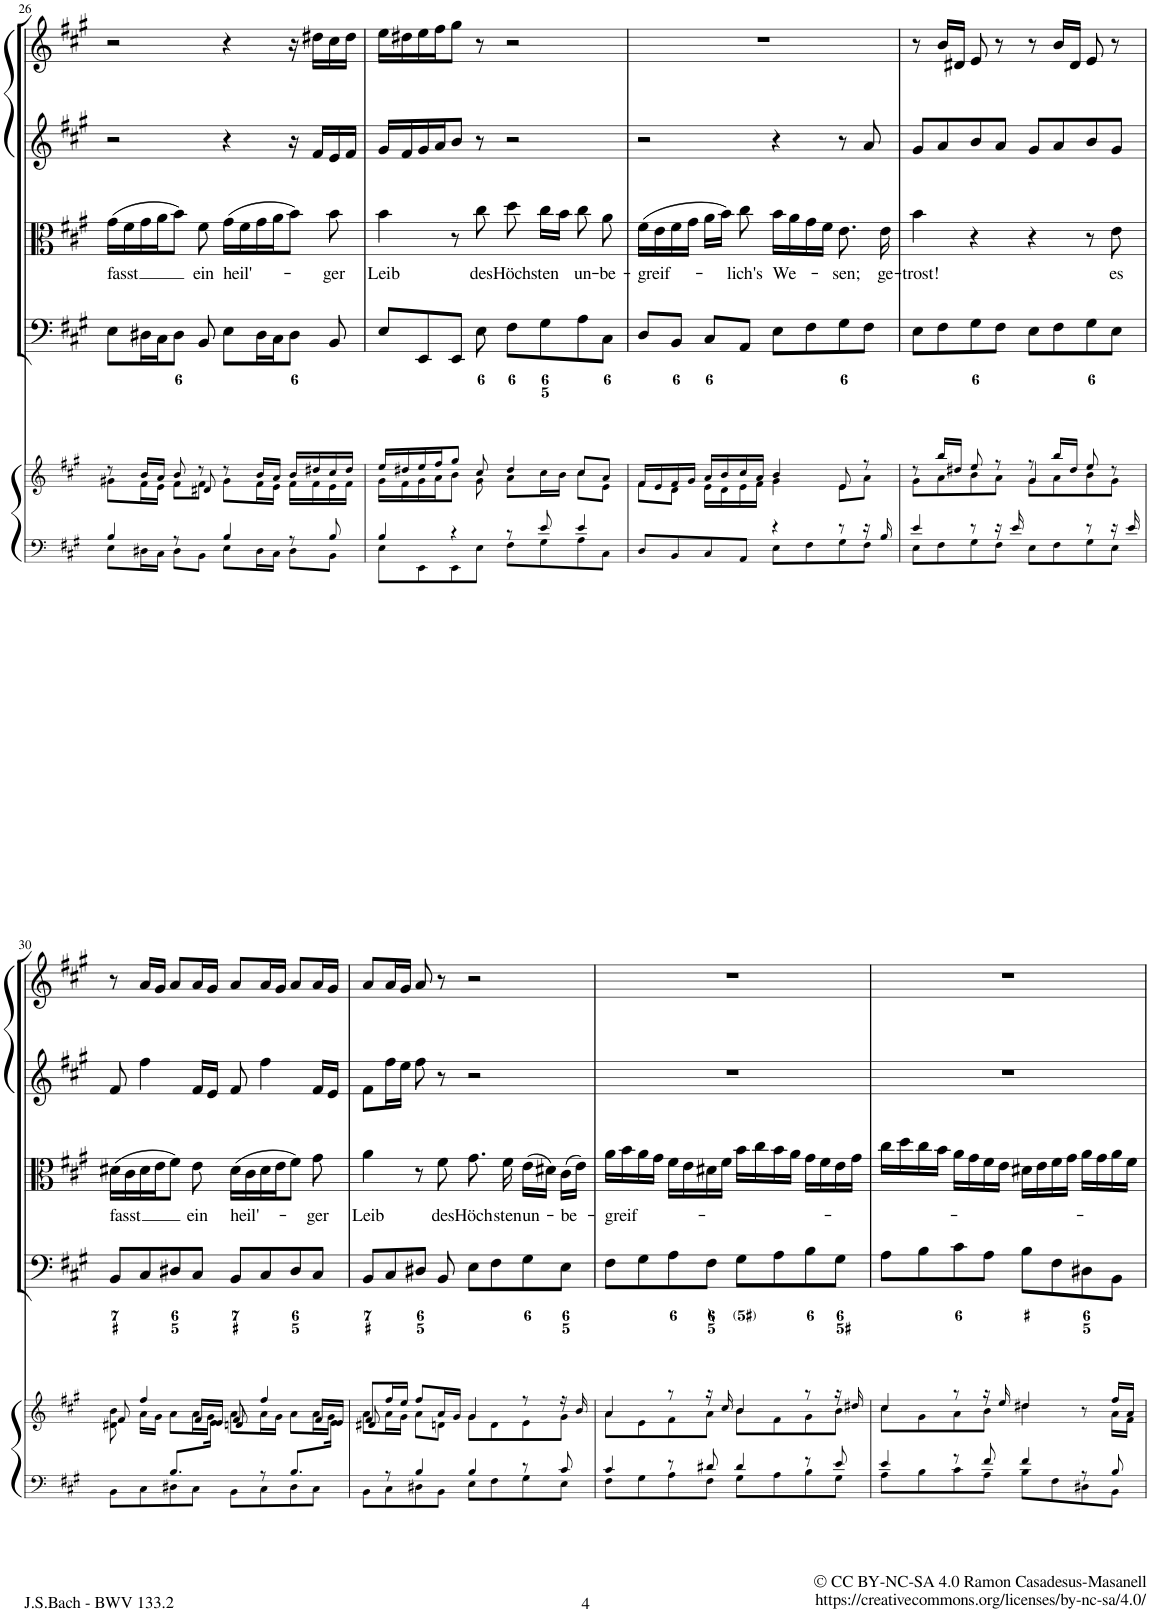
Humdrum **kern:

**kern	**kern	**kern	**kern	**text	**kern	**kern
*part5	*part5	*part4	*part3	*part3	*part2	*part1
*staff6	*staff5	*staff4	*staff3	*staff3	*staff2	*staff1
*I"Piano reduction	*	*I"Continuo	*I"Alto	*	*I"Oboe d'amore II	*I"Oboe d'amore I
*I'Pno	*	*	*	*	*I'Ob	*I'Ob
!!LO:PB:g=z
*clefF4	*clefG2	*clefF4	*clefC3	*	*clefG2	*clefG2
*k[f#c#g#]	*k[f#c#g#]	*k[f#c#g#]	*k[f#c#g#]	*	*k[f#c#g#]	*k[f#c#g#]
*M2/2	*M2/2	*M2/2	*M2/2	*	*M2/2	*M2/2
*met(c|)	*met(c|)	*met(c|)	*met(c|)	*	*met(c|)	*met(c|)
=26	=26	=26	=26	=26	=26	=26
*^	*^	*	*	*	*	*
*	*	*	*^	*	*	*	*	*
!	!	!	!	!	!	!	!LO:LY:b	!	!
4B/	8E\L	8r	8g#X\L	4.ryy	8E\L	(16g#\LL	fasst	2r	2r
.	.	.	.	.	.	16f#\	.	.	.
.	16D#X\L	16b/LL	16f#\L	.	16D#X\L	16g#\	.	.	.
.	16C#\JJ	16a/JJ	16e\JJ	.	16C#\J	16a\J	.	.	.
8r	8D#\L	8b/	8f#\L	.	8D#\J	8b\J)	.	.	.
!	!	!	!	!	!	!	!LO:LY:b	!	!
8ryy	8BB\J	8r	8f#\J	8d#X/	8BB/	8f#\	ein	.	.
!	!	!	!	!	!	!	!LO:LY:b	!	!
4B/	8E\L	8r	8g#\L	2ryy	8E\L	(16g#\LL	heil'-	4r	4r
.	.	.	.	.	.	16f#\	.	.	.
.	16D#\L	16b/LL	16f#\L	.	16D#\L	16g#\	.	.	.
.	16C#\JJ	16a/JJ	16e\JJ	.	16C#\J	16a\J	.	.	.
8r	8D#\L	16b/LL	16f#\LL	.	8D#\J	8b\J)	.	16r	16r
.	.	16dd#X/	16f#\	.	.	.	.	16f#/LL	16dd#X\LL
!	!	!	!	!	!	!	!LO:LY:b	!	!
8B/	8BB\J	16cc#/	16e\	.	8BB/	8b\	-ger	16e/	16cc#\
.	.	16dd#/JJ	16f#\JJ	.	.	.	.	16f#/JJ	16dd#\JJ
*	*	*	*v	*v	*	*	*	*	*
=27	=27	=27	=27	=27	=27	=27	=27	=27
!	!	!	!	!	!	!LO:LY:b	!	!
4B/	8E\L	16ee/LL	16g#\LL	8E/L	4b\	Leib	16g#/LL	16ee\LL
.	.	16dd#X/	16f#\	.	.	.	16f#/	16dd#X\
.	8EE\	16ee/	16g#\	8EE/	.	.	16g#/	16ee\
.	.	16ff#/J	16a\J	.	.	.	16a/J	16ff#\J
4r	8EE\	8gg#/J	8b\J	8EE/J	8r	.	8b/J	8gg#\J
!	!	!	!	!	!	!LO:LY:b	!	!
.	8E\J	8cc#/	8g#\	8E\	8cc#\	des	8r	8r
!	!	!	!	!	!	!LO:LY:b	!	!
8r	8F#\L	4dd#/	8a\L	8F#\L	8dd\	Höch-	2r	2r
!	!	!	!	!	!	!LO:LY:b	!	!
8e/	8G#\	.	16cc#\L	8G#\	16cc#\LL	-sten	.	.
.	.	.	16b\JJ	.	16b\JJ	.	.	.
!	!	!	!	!	!	!LO:LY:b	!	!
4e/	8A\	8cc#/L	8cc#\L	8A\	8cc#\	un-	.	.
!	!	!	!	!	!	!LO:LY:b	!	!
.	8C#\J	8a/J	8e\J	8C#\J	8a\	-be-	.	.
=28	=28	=28	=28	=28	=28	=28	=28	=28
!	!	!	!	!	!	!LO:LY:b	!	!
8D/L	2ryy	16f#/LL	8f#\L	8D/L	(16f#\LL	-greif-	2r	1r
.	.	16e/	.	.	16e\	.	.	.
8BB/	.	16f#/	8d\J	8BB/J	16f#\	.	.	.
.	.	16g#/JJ	.	.	16g#\JJ	.	.	.
8C#/	.	16a/LL	16e\LL	8C#/L	16a\LL	.	.	.
.	.	16b/	16d\	.	16b\JJ)	.	.	.
!	!	!	!	!	!	!LO:LY:b	!	!
8AA/J	.	16cc#/	16e\	8AA/J	8cc#\	-lich's	.	.
.	.	16a/JJ	16f#\JJ	.	.	.	.	.
!	!	!	!	!	!	!LO:LY:b	!	!
4r	8E\L	4b/	4g#\	8E\L	16b\LL	We-	4r	.
.	.	.	.	.	16a\	.	.	.
.	8F#\	.	.	8F#\	16g#\	.	.	.
.	.	.	.	.	16f#\JJ	.	.	.
!	!	!	!	!	!	!LO:LY:b	!	!
8r	8G#\	8e/	8e\L	8G#\	8.e\	-sen;	8r	.
16r	8F#\J	8r	8a\J	8F#\J	.	.	8a/	.
!	!	!	!	!	!	!LO:LY:b	!	!
16B/	.	.	.	.	16e\	ge-	.	.
=29	=29	=29	=29	=29	=29	=29	=29	=29
*	*	*	*^	*	*	*	*	*
!	!	!	!	!	!	!	!LO:LY:b	!	!
4e/	8E\L	8r	8g#\L	2ryy	8E\L	4b\	-trost!	8g#/L	8r
.	8F#\	16bb/LL	8a\	.	8F#\	.	.	8a/	16b/LL
.	.	16dd#X/JJ	.	.	.	.	.	.	16d#X/JJ
8r	8G#\	8ee/	8b\	.	8G#\	4r	.	8b/	8e/
16r	8F#\J	8r	8a\J	.	8F#\J	.	.	8a/J	8r
16e/	.	.	.	.	.	.	.	.	.
4ryy	8E\L	8r	8g#\L	4g#/	8E\L	4r	.	8g#/L	8r
.	8F#\	16bb/LL	8a\	.	8F#\	.	.	8a/	16b/LL
.	.	16dd#/JJ	.	.	.	.	.	.	16d#/JJ
8r	8G#\	8ee/	8b\	4ryy	8G#\	8r	.	8b/	8e/
!	!	!	!	!	!	!	!LO:LY:b	!	!
16r	8E\J	8r	8g#\J	.	8E\J	8e\	es	8g#/J	8r
16e/	.	.	.	.	.	.	.	.	.
!!LO:LB:g=z
=30	=30	=30	=30	=30	=30	=30	=30	=30	=30
!	!	!	!	!	!	!	!LO:LY:b	!	!
4ryy	8BB\L	8f#/	8d#X\ 8b\	4..ryy	8BB/L	(16d#X\LL	fasst	8f#/	8r
.	.	.	.	.	.	16c#\	.	.	.
.	8C#\	4ff#/	16a\LL	.	8C#/	16d#\	.	4ff#\	16a/LL
.	.	.	16g#\JJ	.	.	16e\J	.	.	16g#/JJ
8.B/L	8D#X\	.	8a\L	.	8D#X/	8f#\J)	.	.	8a/L
!	!	!	!	!	!	!	!LO:LY:b	!	!
.	8C#\J	16f#/LL	16a\L	.	8C#/J	8e\	ein	16f#/LL	16a/L
8.ryy	.	16e/JJ	16g#\JJ	16e\Jk	.	.	.	16e/JJ	16g#/JJ
!	!	!	!	!	!	!	!LO:LY:b	!	!
.	8BB\L	8f#/	8a\L	8dn/	8BB/L	(16d#\LL	heil'-	8f#/	8a/L
.	.	.	.	.	.	16c#\	.	.	.
8r	8C#\	4ff#/	16a\L	16ryy	8C#/	16d#\	.	4ff#\	16a/L
*	*	*	*v	*v	*	*	*	*	*
.	.	.	16g#\JJ	.	16e\J	.	.	16g#/JJ
8.B/L	8D#\	.	8a\L	8D#/	8f#\J)	.	.	8a/L
!	!	!	!	!	!	!LO:LY:b	!	!
.	8C#\J	16f#/LL	16a\L	8C#/J	8g#\	-ger	16f#/LL	16a/L
*	*	*	*^	*	*	*	*	*
16ryy	.	16e/JJ	16g#\JJ	16e\Jk	.	.	.	16e/JJ	16g#/JJ
=31	=31	=31	=31	=31	=31	=31	=31	=31	=31
!	!	!	!	!	!	!	!LO:LY:b	!	!
8ryy	8BB\L	8f#/L	8a\L	8d#X/	8BB/L	4a\	Leib	8f#\L	8a/L
8r	8C#\	16ff#/L	16a\L	2..ryy	8C#/	.	.	16ff#\L	16a/L
.	.	16ee/JJ	16g#\JJ	.	.	.	.	16ee\JJ	16g#/JJ
4B/	8D#X\	8ff#/L	8a\L	.	8D#X/J	8r	.	8ff#\	8a/
!	!	!	!	!	!	!	!LO:LY:b	!	!
.	8BB\J	16a/L	8dn\J	.	8BB/	8f#\	des	8r	8r
.	.	16g#/JJ	.	.	.	.	.	.	.
!	!	!	!	!	!	!	!LO:LY:b	!	!
4B/	8E\L	4g#/	8g#\L	.	8E\L	8.g#\	Höch-	2r	2r
.	8F#\	.	8d\	.	8F#\	.	.	.	.
!	!	!	!	!	!	!	!LO:LY:b	!	!
.	.	.	.	.	.	16f#\	-sten	.	.
!	!	!	!	!	!	!	!LO:LY:b	!	!
8r	8G#\	8r	8e\	.	8G#\	(16e\LL	un-	.	.
.	.	.	.	.	.	16d#X\JJ)	.	.	.
!	!	!	!	!	!	!	!LO:LY:b	!	!
8c#/	8E\J	16r	8g#\J	.	8E\J	(16c#\LL	-be-	.	.
.	.	16b/	.	.	.	16e\JJ)	.	.	.
*	*	*	*v	*v	*	*	*	*	*
=32	=32	=32	=32	=32	=32	=32	=32	=32
!	!	!	!	!	!	!LO:LY:b	!	!
4c#/	8F#\L	4a/	8a\L	8F#\L	16a\LL	-greif-	1r	1r
.	.	.	.	.	16b\	.	.	.
.	8G#\	.	8e\	8G#\	16a\	.	.	.
.	.	.	.	.	16g#\JJ	.	.	.
8r	8A\	8r	8f#\	8A\	16f#\LL	.	.	.
.	.	.	.	.	16e\	.	.	.
8d#X/	8F#\J	16r	8a\J	8F#\J	16d#X\	.	.	.
.	.	16cc#/	.	.	16f#\JJ	.	.	.
4d#/	8G#\L	4b/	8b\L	8G#\L	16b\LL	.	.	.
.	.	.	.	.	16cc#\	.	.	.
.	8A\	.	8f#\	8A\	16b\	.	.	.
.	.	.	.	.	16a\JJ	.	.	.
8r	8B\	8r	8g#\	8B\	16g#\LL	.	.	.
.	.	.	.	.	16f#\	.	.	.
8e/	8G#\J	16r	8b\J	8G#\J	16e\	.	.	.
.	.	16dd#X/	.	.	16g#\JJ	.	.	.
=33	=33	=33	=33	=33	=33	=33	=33	=33
4e/	8A\L	4cc#/	8cc#\L	8A\L	16cc#\LL	.	1r	1r
.	.	.	.	.	16dd\	.	.	.
.	8B\	.	8g#\	8B\	16cc#\	.	.	.
.	.	.	.	.	16b\JJ	.	.	.
8r	8c#\	8r	8a\	8c#\	16a\LL	.	.	.
.	.	.	.	.	16g#\	.	.	.
8f#/	8A\J	16r	8b\J	8A\J	16f#\	.	.	.
.	.	16ee/	.	.	16e\JJ	.	.	.
4f#/	8B\L	4dd#X/	4dd#\	8B\L	16d#X\LL	.	.	.
.	.	.	.	.	16e\	.	.	.
.	8F#\	.	.	8F#\	16f#\	.	.	.
.	.	.	.	.	16g#\JJ	.	.	.
8r	8D#X\	8r	8ryy	8D#X\	16a\LL	.	.	.
.	.	.	.	.	16g#\	.	.	.
8B/	8BB\J	16ff#/LL	16a\LL	8BB\J	16a\	.	.	.
.	.	16a/JJ	16f#\JJ	.	16f#\JJ	.	.	.
*v	*v	*	*	*	*	*	*	*
*	*v	*v	*	*	*	*	*
=	=	=	=	=	=	=
*-	*-	*-	*-	*-	*-	*-
